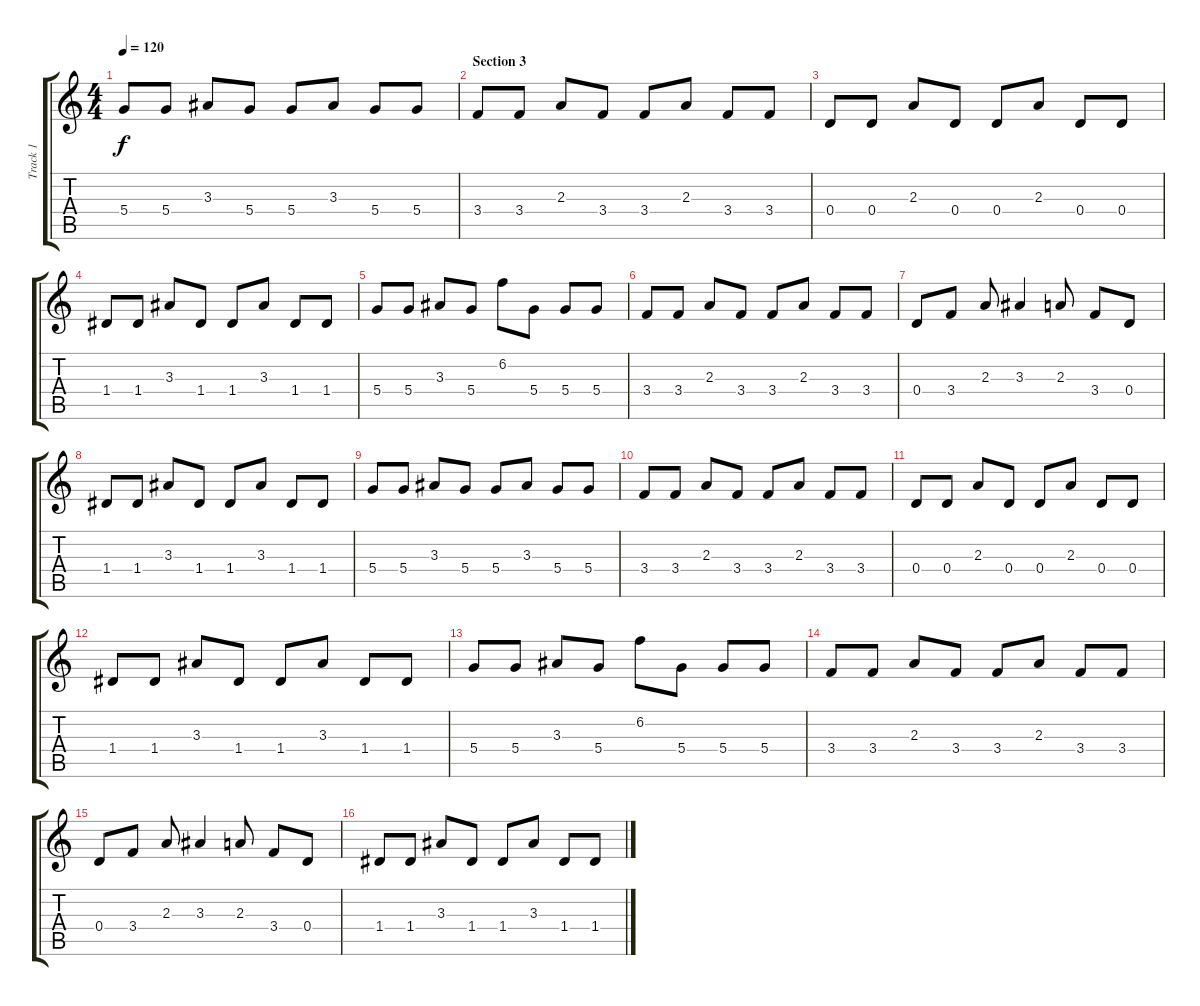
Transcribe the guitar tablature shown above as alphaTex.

\track ("Track 1" "Track 1") {instrument electricguitarclean}
\staff {score tabs}
\tuning (E4 B3 G3 D3 A2 E2) {hide}
\ts (4 4)
\tempo 120
\clef g2
\ks c
5.4.8{dy f instrument electricguitarclean} 5.4.8 3.3.8 5.4.8 5.4.8 3.3.8 5.4.8 5.4.8 |
\section ("" "Section 3")
3.4.8 3.4.8 2.3.8 3.4.8 3.4.8 2.3.8 3.4.8 3.4.8 |
0.4.8 0.4.8 2.3.8 0.4.8 0.4.8 2.3.8 0.4.8 0.4.8 |
1.4.8 1.4.8 3.3.8 1.4.8 1.4.8 3.3.8 1.4.8 1.4.8 |
5.4.8 5.4.8 3.3.8 5.4.8 6.2.8 5.4.8 5.4.8 5.4.8 |
3.4.8 3.4.8 2.3.8 3.4.8 3.4.8 2.3.8 3.4.8 3.4.8 |
0.4.8 3.4.8 2.3.8 3.3.4 2.3.8 3.4.8 0.4.8 |
1.4.8 1.4.8 3.3.8 1.4.8 1.4.8 3.3.8 1.4.8 1.4.8 |
5.4.8 5.4.8 3.3.8 5.4.8 5.4.8 3.3.8 5.4.8 5.4.8 |
3.4.8 3.4.8 2.3.8 3.4.8 3.4.8 2.3.8 3.4.8 3.4.8 |
0.4.8 0.4.8 2.3.8 0.4.8 0.4.8 2.3.8 0.4.8 0.4.8 |
1.4.8 1.4.8 3.3.8 1.4.8 1.4.8 3.3.8 1.4.8 1.4.8 |
5.4.8 5.4.8 3.3.8 5.4.8 6.2.8 5.4.8 5.4.8 5.4.8 |
3.4.8 3.4.8 2.3.8 3.4.8 3.4.8 2.3.8 3.4.8 3.4.8 |
0.4.8 3.4.8 2.3.8 3.3.4 2.3.8 3.4.8 0.4.8 |
1.4.8 1.4.8 3.3.8 1.4.8 1.4.8 3.3.8 1.4.8 1.4.8
